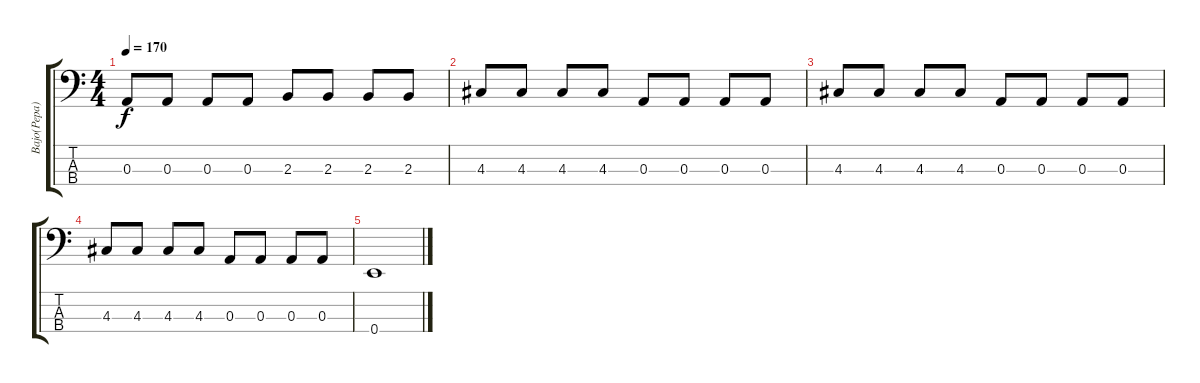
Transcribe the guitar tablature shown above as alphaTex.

\track ("Bajo(Pepa)" "Bajo(Pepa)") {instrument electricbasspick}
\staff {score tabs}
\tuning (G2 D2 A1 E1) {hide}
\ts (4 4)
\tempo 170
\clef f4
\ks c
0.3.8{dy f} 0.3.8 0.3.8 0.3.8 2.3.8 2.3.8 2.3.8 2.3.8 |
4.3.8 4.3.8 4.3.8 4.3.8 0.3.8 0.3.8 0.3.8 0.3.8 |
4.3.8 4.3.8 4.3.8 4.3.8 0.3.8 0.3.8 0.3.8 0.3.8 |
4.3.8 4.3.8 4.3.8 4.3.8 0.3.8 0.3.8 0.3.8 0.3.8 |
0.4.1{volume 0}
